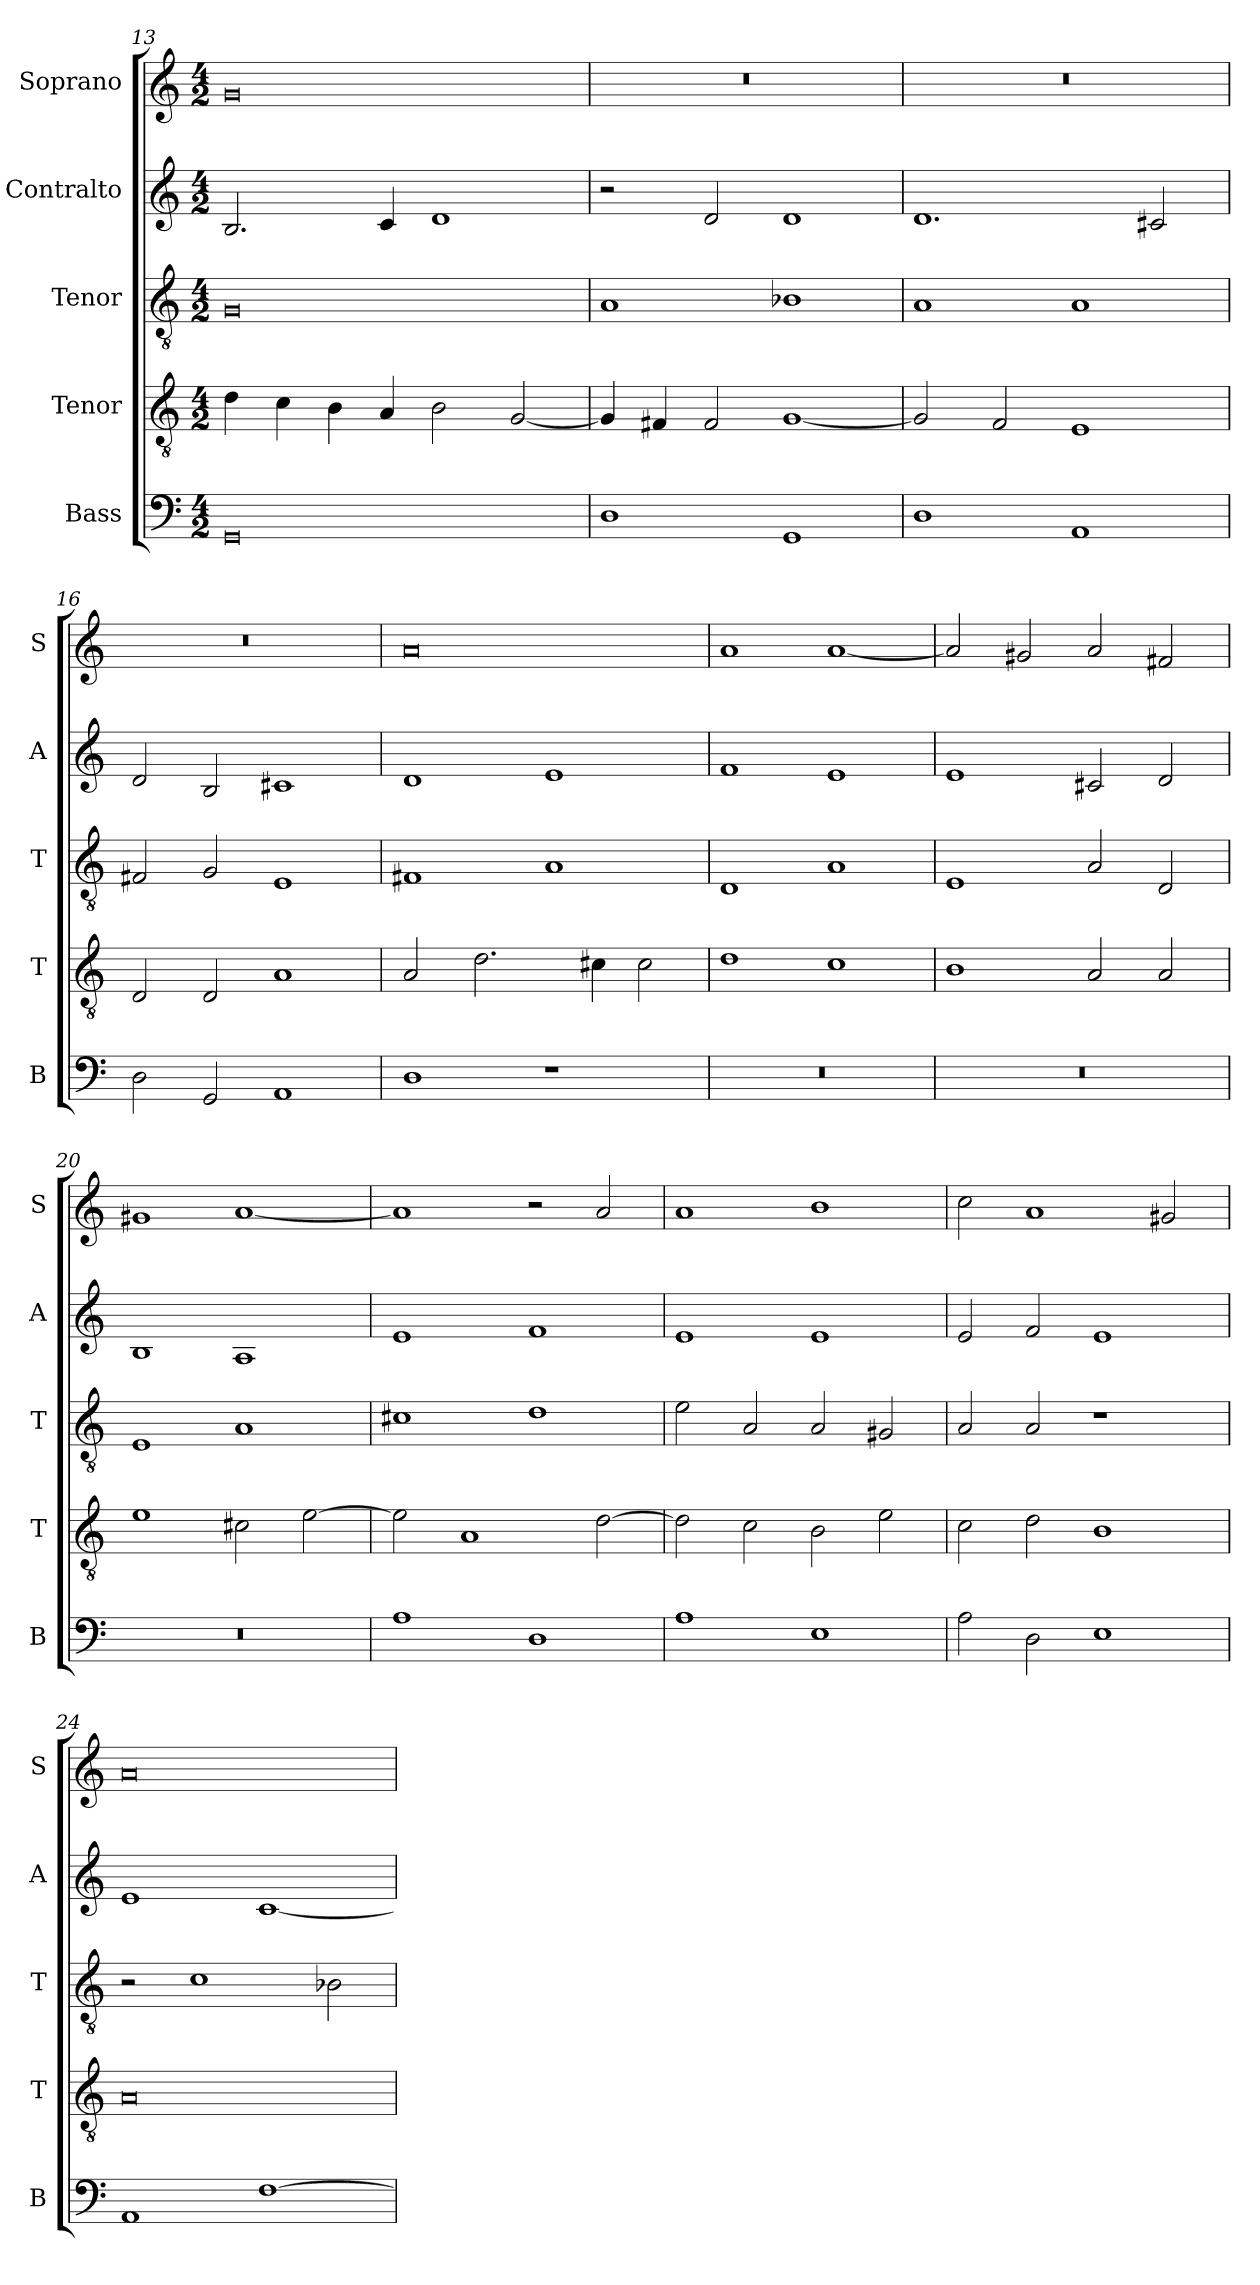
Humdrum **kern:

**kern	**kern	**kern	**kern	**kern
*part5	*part4	*part3	*part2	*part1
*staff5	*staff4	*staff3	*staff2	*staff1
*I"Bass	*I"Tenor	*I"Tenor	*I"Contralto	*I"Soprano
*I'B	*I'T	*I'T	*I'A	*I'S
*clefF4	*clefGv2	*clefGv2	*clefG2	*clefG2
*k[]	*k[]	*k[]	*k[]	*k[]
*M4/2	*M4/2	*M4/2	*M4/2	*M4/2
=13	=13	=13	=13	=13
0GG	4d	0G	2.B	0g
.	4c	.	.	.
.	4B	.	.	.
.	4A	.	4c	.
.	2B	.	1d	.
.	[2G	.	.	.
=14	=14	=14	=14	=14
1D	4G]	1A	2r	0r
.	4F#X	.	.	.
.	2F#	.	2d	.
1GG	[1G	1B-X	1d	.
=15	=15	=15	=15	=15
1D	2G]	1A	1.d	0r
.	2F	.	.	.
1AA	1E	1A	.	.
.	.	.	2c#X	.
=16	=16	=16	=16	=16
2D	2D	2F#X	2d	0r
2GG	2D	2G	2B	.
1AA	1A	1E	1c#X	.
=17	=17	=17	=17	=17
1D	2A	1F#X	1d	0a
.	2.d	.	.	.
1r	.	1A	1e	.
.	4c#X	.	.	.
.	2c#	.	.	.
=18	=18	=18	=18	=18
0r	1d	1D	1f	1a
.	1c	1A	1e	[1a
=19	=19	=19	=19	=19
0r	1B	1E	1e	2a]
.	.	.	.	2g#X
.	2A	2A	2c#X	2a
.	2A	2D	2d	2f#X
=20	=20	=20	=20	=20
0r	1e	1E	1B	1g#X
.	2c#X	1A	1A	[1a
.	[2e	.	.	.
=21	=21	=21	=21	=21
1A	2e]	1c#X	1e	1a]
.	1A	.	.	.
1D	.	1d	1f	2r
.	[2d	.	.	2a
=22	=22	=22	=22	=22
1A	2d]	2e	1e	1a
.	2c	2A	.	.
1E	2B	2A	1e	1b
.	2e	2G#X	.	.
=23	=23	=23	=23	=23
2A	2c	2A	2e	2cc
2D	2d	2A	2f	1a
1E	1B	1r	1e	.
.	.	.	.	2g#X
=24	=24	=24	=24	=24
1AA	0A	2r	1e	0a
.	.	1c	.	.
[1F	.	.	[1c	.
.	.	2B-X	.	.
=	=	=	=	=
*-	*-	*-	*-	*-
